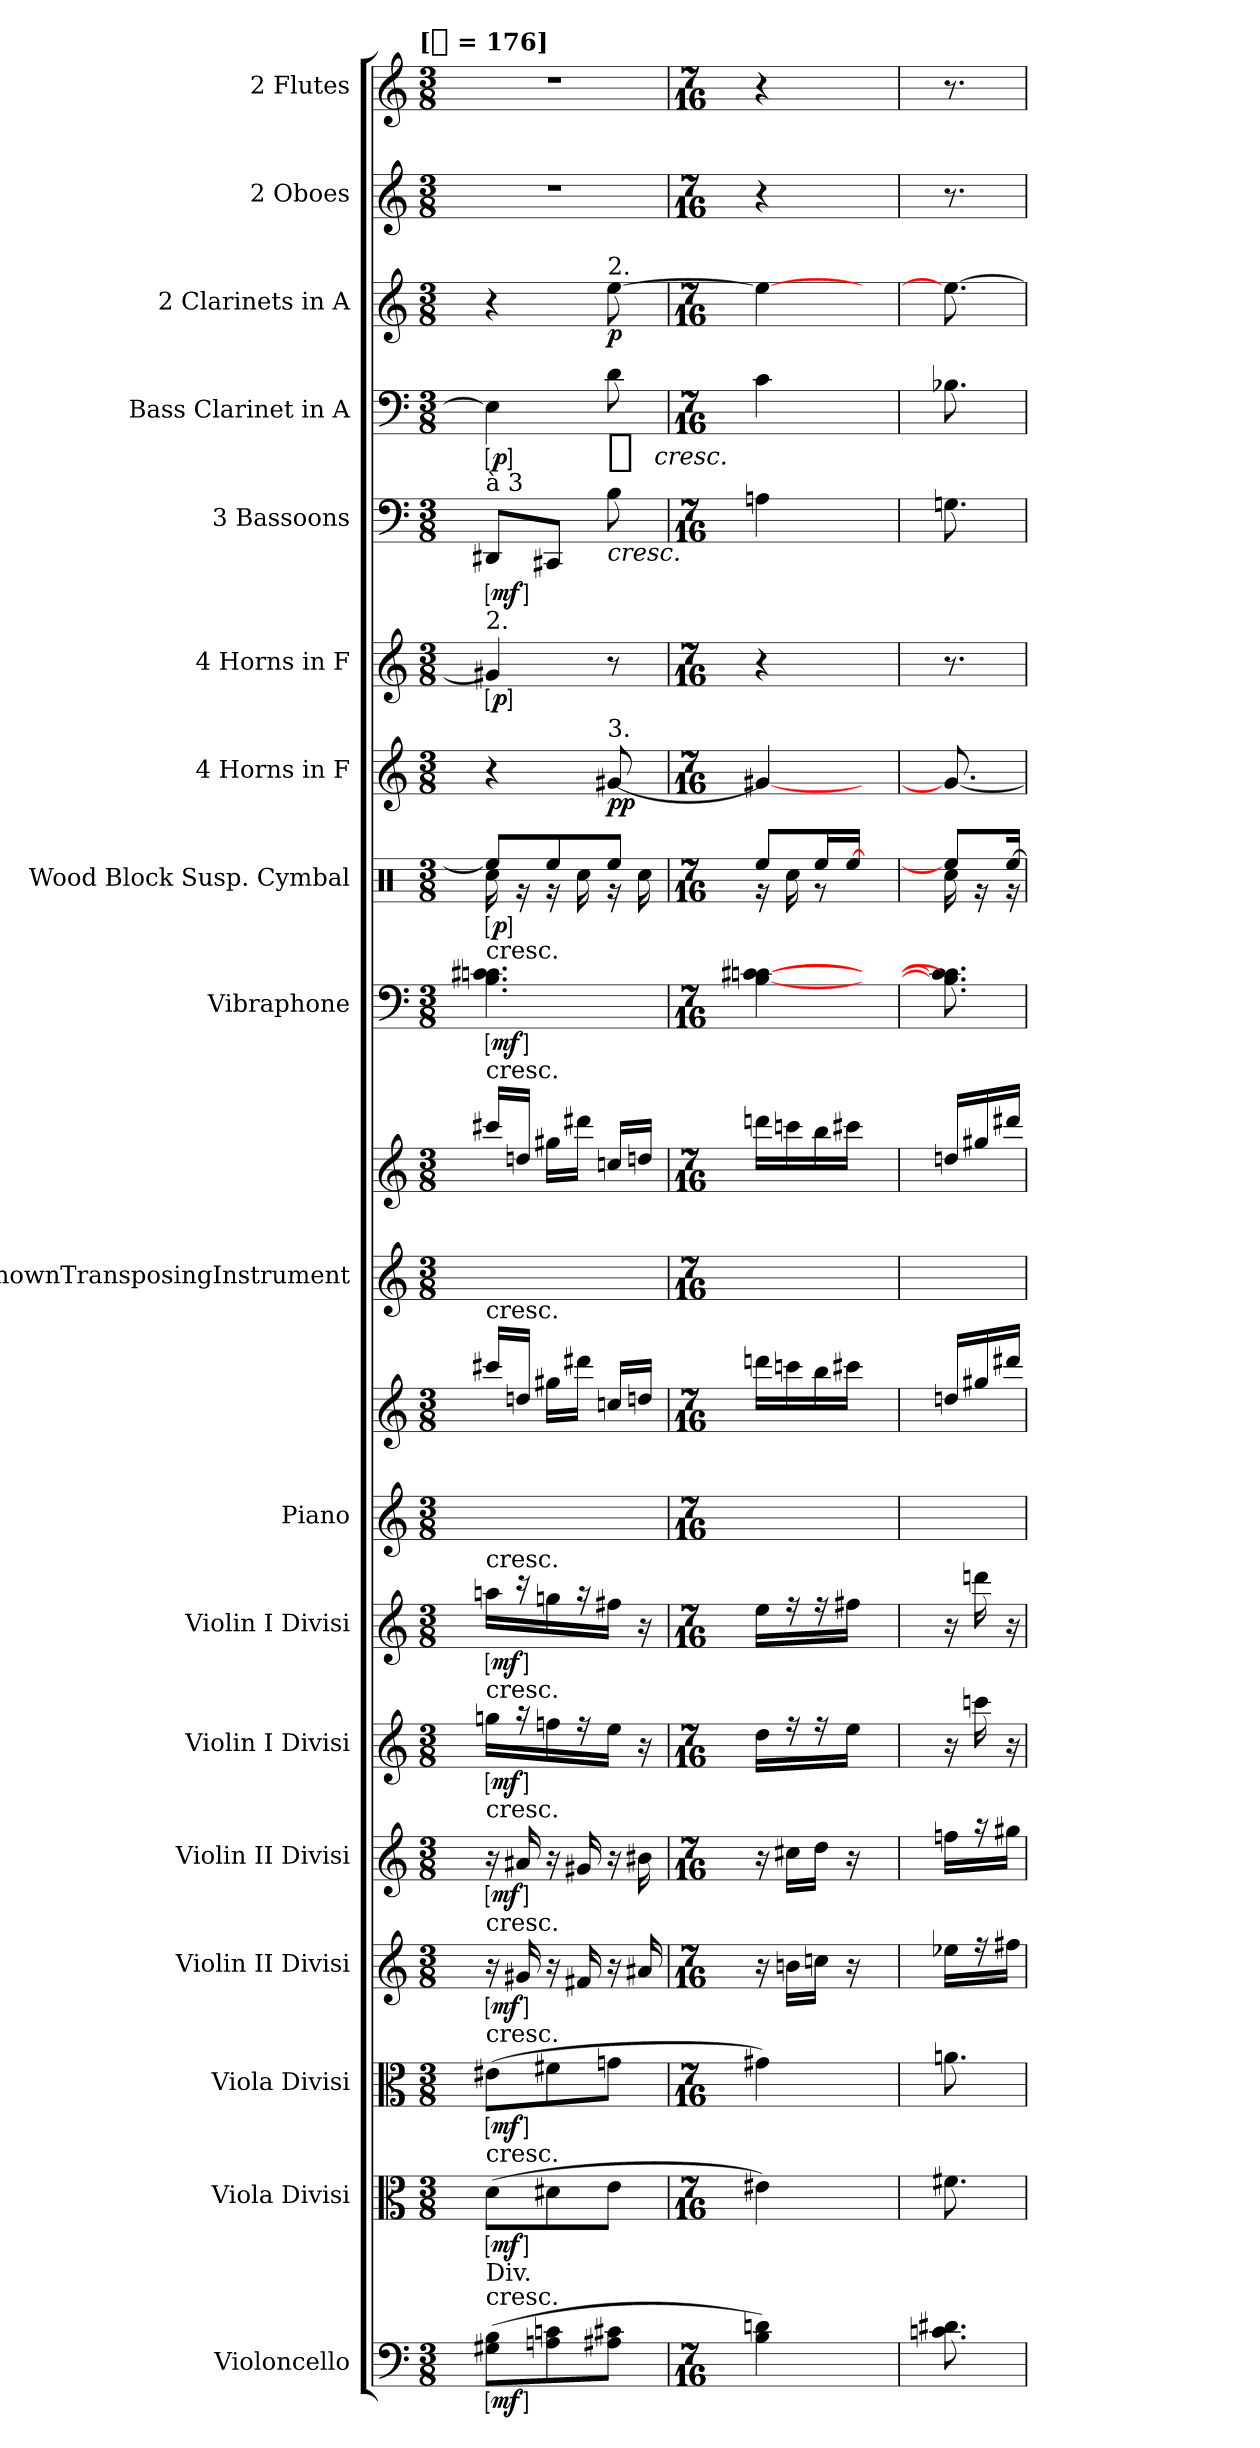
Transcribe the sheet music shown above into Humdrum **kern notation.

**kern	**dynam	**kern	**dynam	**kern	**dynam	**kern	**dynam	**kern	**dynam	**kern	**dynam	**kern	**dynam	**kern	**kern	**dynam	**kern	**kern	**dynam	**kern	**dynam	**kern	**dynam	**kern	**dynam	**kern	**dynam	**kern	**dynam	**kern	**dynam	**kern	**dynam	**kern	**kern
*part18	*part18	*part17	*part17	*part16	*part16	*part15	*part15	*part14	*part14	*part13	*part13	*part12	*part12	*part11	*part11	*part11	*part10	*part10	*part10	*part9	*part9	*part8	*part8	*part7	*part7	*part6	*part6	*part5	*part5	*part4	*part4	*part3	*part3	*part2	*part1
*staff20	*staff20	*staff19	*staff19	*staff18	*staff18	*staff17	*staff17	*staff16	*staff16	*staff15	*staff15	*staff14	*staff14	*staff13	*staff12	*staff12/13	*staff11	*staff10	*staff10/11	*staff9	*staff9	*staff8	*staff8	*staff7	*staff7	*staff6	*staff6	*staff5	*staff5	*staff4	*staff4	*staff3	*staff3	*staff2	*staff1
*I"Violoncello	*	*I"Viola Divisi	*	*I"Viola Divisi	*	*I"Violin II Divisi	*	*I"Violin II Divisi	*	*I"Violin I Divisi	*	*I"Violin I Divisi	*	*I"Piano	*	*	*I"UnknownTransposingInstrument	*	*	*I"Vibraphone	*	*I"Wood Block Susp. Cymbal	*	*I"4 Horns in F	*	*I"4 Horns in F	*	*I"3 Bassoons	*	*I"Bass Clarinet in A	*	*I"2 Clarinets in A	*	*I"2 Oboes	*I"2 Flutes
*I'Vc.	*	*I'Vla.	*	*I'Vla.	*	*I'Vln. II	*	*I'Vln. II	*	*I'Vln. I	*	*I'Vln. I	*	*I'Pno.	*	*	*I'Cel.	*	*	*I'Vib.	*	*	*	*I'Hn.	*	*I'Hn.	*	*I'Bsn.	*	*I'Cl.	*	*I'Cl.	*	*I'Ob.	*I'Fl.
*clefF4	*	*clefC3	*	*clefC3	*	*clefG2	*	*clefG2	*	*clefG2	*	*clefG2	*	*clefG2	*clefG2	*	*clefG2	*clefG2	*	*clefF4	*	*clefX	*	*clefG2	*	*clefG2	*	*clefF4	*	*clefF4	*	*clefG2	*	*clefG2	*clefG2
*	*	*	*	*	*	*	*	*	*	*	*	*	*	*	*	*	*	*ITrd-7c-12	*	*	*	*	*	*ITrd4c7	*	*ITrd4c7	*	*	*	*ITrd2c3	*	*ITrd2c3	*	*	*
*k[]	*	*k[]	*	*k[]	*	*k[]	*	*k[]	*	*k[]	*	*k[]	*	*k[]	*k[]	*	*k[]	*k[]	*	*k[]	*	*k[]	*	*k[b-]	*	*k[b-]	*	*k[]	*	*k[f#c#g#]	*	*k[f#c#g#]	*	*k[]	*k[]
!!LO:TX:omd:t=[[8th] = 176]
*M3/8	*	*M3/8	*	*M3/8	*	*M3/8	*	*M3/8	*	*M3/8	*	*M3/8	*	*M3/8	*M3/8	*	*M3/8	*M3/8	*	*M3/8	*	*M3/8	*	*M3/8	*	*M3/8	*	*M3/8	*	*M3/8	*	*M3/8	*	*M3/8	*M3/8
*MM88	*	*MM88	*	*MM88	*	*MM88	*	*MM88	*	*MM88	*	*MM88	*	*MM88	*MM88	*	*MM88	*MM88	*	*MM88	*	*MM88	*	*MM88	*	*MM88	*	*MM88	*	*MM88	*	*MM88	*	*MM88	*MM88
=1	=1	=1	=1	=1	=1	=1	=1	=1	=1	=1	=1	=1	=1	=1	=1	=1	=1	=1	=1	=1	=1	=1	=1	=1	=1	=1	=1	=1	=1	=1	=1	=1	=1	=1	=1
*	*	*	*	*	*	*	*	*	*	*	*	*	*	*	*	*	*	*	*	*	*	*^	*	*	*	*	*	*	*	*	*	*	*	*	*
!	!	!	!	!	!	!	!	!	!	!	!	!	!	!	!	!	!	!	!	!	!	!	!	!	!	!	!	!	!LO:TX:a:t=à 3	!	!	!	!	!	!	!
!	!	!	!	!	!	!	!	!	!	!	!	!	!	!	!	!	!	!	!	!	!	!	!	!	!	!	!LO:TX:a:t=2.	!	!	!	!	!	!	!	!	!
!	!	!	!	!	!	!	!	!	!	!	!	!	!	!	!	!	!	!	!	!LO:TX:t=cresc.	!	!	!	!	!	!	!	!	!	!	!	!	!	!	!	!
!	!	!	!	!	!	!	!	!	!	!	!	!	!	!	!	!	!	!LO:TX:t=cresc.	!	!	!	!	!	!	!	!	!	!	!	!	!	!	!	!	!	!
!	!	!	!	!	!	!	!	!	!	!	!	!	!	!	!LO:TX:t=cresc.	!	!	!	!	!	!	!	!	!	!	!	!	!	!	!	!	!	!	!	!	!
!	!	!	!	!	!	!	!	!	!	!	!	!LO:TX:t=cresc.	!	!	!	!	!	!	!	!	!	!	!	!	!	!	!	!	!	!	!	!	!	!	!	!
!	!	!	!	!	!	!	!	!	!	!LO:TX:t=cresc.	!	!	!	!	!	!	!	!	!	!	!	!	!	!	!	!	!	!	!	!	!	!	!	!	!	!
!	!	!	!	!	!	!	!	!LO:TX:t=cresc.	!	!	!	!	!	!	!	!	!	!	!	!	!	!	!	!	!	!	!	!	!	!	!	!	!	!	!	!
!	!	!	!	!	!	!LO:TX:t=cresc.	!	!	!	!	!	!	!	!	!	!	!	!	!	!	!	!	!	!	!	!	!	!	!	!	!	!	!	!	!	!
!	!	!	!	!LO:TX:t=cresc.	!	!	!	!	!	!	!	!	!	!	!	!	!	!	!	!	!	!	!	!	!	!	!	!	!	!	!	!	!	!	!	!
!	!	!LO:TX:t=cresc.	!	!	!	!	!	!	!	!	!	!	!	!	!	!	!	!	!	!	!	!	!	!	!	!	!	!	!	!	!	!	!	!	!	!
!LO:TX:t=cresc.	!	!	!	!	!	!	!	!	!	!	!	!	!	!	!	!	!	!	!	!	!	!	!	!	!	!	!	!	!	!	!	!	!	!	!	!
!LO:TX:a:t=Div.	!	!	!	!	!	!	!	!	!	!	!	!	!	!	!	!	!	!	!	!	!	!	!	!	!	!	!	!	!	!	!	!	!	!	!	!
!	!LO:DY:ed=brack	!	!LO:DY:ed=brack	!	!LO:DY:ed=brack	!	!LO:DY:ed=brack	!	!LO:DY:ed=brack	!	!LO:DY:ed=brack	!	!LO:DY:ed=brack	!	!	!LO:DY:ed=brack	!	!	!	!	!	!	!	!	!	!	!	!	!	!	!	!	!	!	!	!
!	!	!	!	!	!	!	!	!	!	!	!	!	!	!	!	!LO:DY:n=1:ed=brack	!	!	!LO:DY:ed=brack	!	!	!	!	!	!	!	!	!	!	!	!	!	!	!	!	!
!	!	!	!	!	!	!	!	!	!	!	!	!	!	!	!	!	!	!	!LO:DY:n=1:ed=brack	!	!LO:DY:ed=brack	!	!	!LO:DY:ed=brack	!	!	!	!LO:DY:ed=brack	!	!LO:DY:ed=brack	!	!LO:DY:ed=brack	!	!	!	!
(8G#X 8BL	mf	(8dL	mf	(8e#XL	mf	16r	mf	16r	mf	16ggnLL	mf	16aanLL	mf	8%3ryy	16ccc#X\LL	mf mf	8%3ryy	16cccc#X\LL	mf mf	4.B 4.cn 4.c#X	mf	8ReeL]	16Rcc	p	4r	.	4c#X]	p	8DD#XL	mf	4C#]	p	4r	.	8%3r	8%3r
.	.	.	.	.	.	16g#X	.	16a#X	.	16r	.	16r	.	.	16ddn/JJ	.	.	16dddn/JJ	.	.	.	.	16r	.	.	.	.	.	.	.	.	.	.	.	.	.
8An 8cn	.	8d#X	.	8f#X	.	16r	.	16r	.	16ffn	.	16ggn	.	.	16gg#XLL	.	.	16ggg#XLL	.	.	.	8Ree	16r	.	.	.	.	.	8CC#XiJ	.	.	.	.	.	.	.
.	.	.	.	.	.	16f#X	.	16g#X	.	16r	.	16r	.	.	16ddd#XJJ	.	.	16dddd#XJJ	.	.	.	.	16Rcc	.	.	.	.	.	.	.	.	.	.	.	.	.
!	!	!	!	!	!	!	!	!	!	!	!	!	!	!	!	!	!	!	!	!	!	!	!	!	!	!	!	!	!	!	!	!	!LO:TX:a:t=2.	!	!	!
!	!	!	!	!	!	!	!	!	!	!	!	!	!	!	!	!	!	!	!	!	!	!	!	!	!	!	!	!	!LO:TX:b:i:t=cresc.	!	!	!	!	!	!	!
!	!	!	!	!	!	!	!	!	!	!	!	!	!	!	!	!	!	!	!	!	!	!	!	!	!LO:TX:a:t=3.	!	!	!	!	!	!	!	!	!	!	!
!	!	!	!	!	!	!	!	!	!	!	!	!	!	!	!	!	!	!	!	!	!	!	!	!	!	!	!	!	!	!	!	!LO:DY:t=%s cresc.	!	!	!	!
8A#X 8c#XJ	.	8eJ	.	8gnJ	.	16r	.	16r	.	16eeJJ	.	16ff#XJJ	.	.	16ccn/LL	.	.	16cccn/LL	.	.	.	8ReeJ	16r	.	[8c#X	p p	8r	.	8B	.	8B	mf	[8cc#	p	.	.
.	.	.	.	.	.	16a#X	.	16b#X	.	16r	.	16r	.	.	16ddn/JJ	.	.	16dddn/JJ	.	.	.	.	16Rcc	.	.	.	.	.	.	.	.	.	.	.	.	.
=2	=2	=2	=2	=2	=2	=2	=2	=2	=2	=2	=2	=2	=2	=2	=2	=2	=2	=2	=2	=2	=2	=2	=2	=2	=2	=2	=2	=2	=2	=2	=2	=2	=2	=2	=2	=2
*M7/16	*	*M7/16	*	*M7/16	*	*M7/16	*	*M7/16	*	*M7/16	*	*M7/16	*	*M7/16	*M7/16	*	*M7/16	*M7/16	*	*M7/16	*	*M7/16	*	*	*M7/16	*	*M7/16	*	*M7/16	*	*M7/16	*	*M7/16	*	*M7/16	*M7/16
*	*	*	*	*	*	*	*	*	*	*	*	*	*	*Xtuplet	*	*	*Xtuplet	*	*	*	*	*	*	*	*	*	*	*	*	*	*	*	*	*	*	*
4B 4dn)	.	4e#X)	.	4g#X)	.	16r	.	16r	.	16ddLL	.	16eeLL	.	16%7ryy	16dddnLL	.	16%7ryy	16ddddnLL	.	[4B [4cn [4c#X	.	8ReeL	16r	.	4c#X_	.	4r	.	4An	.	4A	.	4cc#_	.	4r	4r
.	.	.	.	.	.	16bnLL	.	16cc#XLL	.	16r	.	16r	.	.	16cccn	.	.	16ccccn	.	.	.	.	16Rcc	.	.	.	.	.	.	.	.	.	.	.	.	.
.	.	.	.	.	.	16ccnJJ	.	16ddJJ	.	16r	.	16r	.	.	16bb	.	.	16bbb	.	.	.	16ReeL	8r	.	.	.	.	.	.	.	.	.	.	.	.	.
.	.	.	.	.	.	16r	.	16r	.	16eeJJ	.	16ff#XJJ	.	.	16ccc#XJJ	.	.	16cccc#XJJ	.	.	.	[16ReeJJ	.	.	.	.	.	.	.	.	.	.	.	.	.	.
8.ryy	.	8.ryy	.	8.ryy	.	8.ryy	.	8.ryy	.	8.ryy	.	8.ryy	.	.	8.ryy	.	.	8.ryy	.	8.ryy	.	8.ryy	8.ryy	.	8.ryy	.	8.ryy	.	8.ryy	.	8.ryy	.	8.ryy	.	8.ryy	8.ryy
=	=	=	=	=	=	=	=	=	=	=	=	=	=	=	=	=	=	=	=	=	=	=	=	=	=	=	=	=	=	=	=	=	=	=	=	=
8.cn 8.d#X	.	8.f#X	.	8.an	.	16ee-XLL	.	16ffnLL	.	16r	.	16r	.	8.ryy	16ddn\LL	.	8.ryy	16dddn\LL	.	8.B] 8.c] 8.c#]	.	8ReeL]	16Rcc	.	8.c#_	.	8.r	.	8.Gn	.	8.Gn	.	8.cc#_	.	8.r	8.r
.	.	.	.	.	.	16r	.	16r	.	16cccn	.	16dddn	.	.	16gg#X/	.	.	16ggg#X/	.	.	.	.	16r	.	.	.	.	.	.	.	.	.	.	.	.	.
.	.	.	.	.	.	16ff#XJJ	.	16gg#XJJ	.	16r	.	16r	.	.	16ddd#XJJ	.	.	16dddd#XJJ	.	.	.	[16ReeJk	16r	.	.	.	.	.	.	.	.	.	.	.	.	.
*	*	*	*	*	*	*	*	*	*	*	*	*	*	*	*	*	*	*	*	*	*	*v	*v	*	*	*	*	*	*	*	*	*	*	*	*	*
=	=	=	=	=	=	=	=	=	=	=	=	=	=	=	=	=	=	=	=	=	=	=	=	=	=	=	=	=	=	=	=	=	=	=	=
*-	*-	*-	*-	*-	*-	*-	*-	*-	*-	*-	*-	*-	*-	*-	*-	*-	*-	*-	*-	*-	*-	*-	*-	*-	*-	*-	*-	*-	*-	*-	*-	*-	*-	*-	*-
